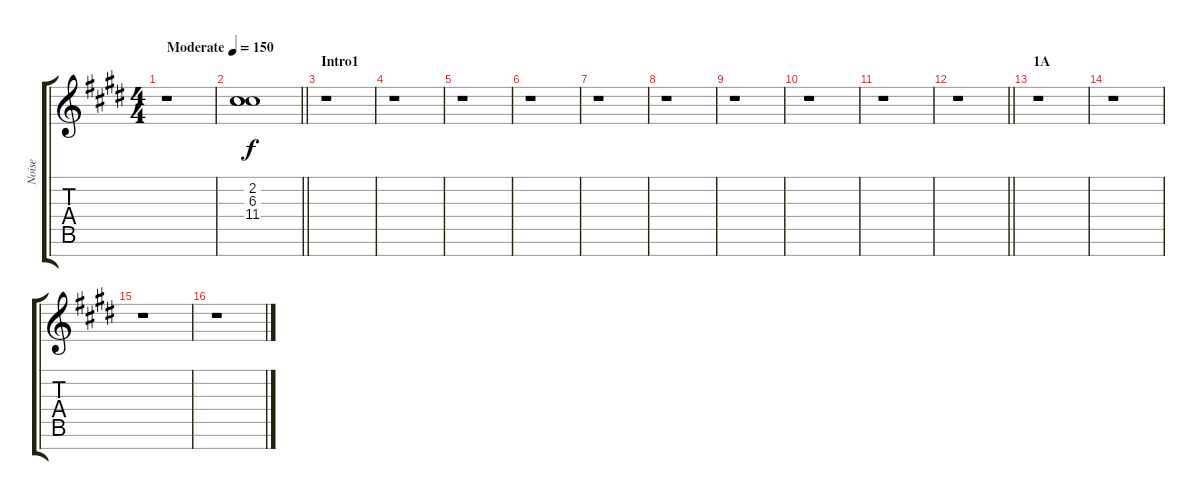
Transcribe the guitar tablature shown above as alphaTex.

\track ("Noise" "Noise") {instrument seashore}
\staff {score tabs}
\tuning (E5 B4 G4 D4 A3 E3 B2) {hide}
\ts (4 4)
\tempo (150 "Moderate")
\clef g2
\ks e
r.1{dy f instrument seashore} |
\barLineRight lightlight
(2.2 6.3 11.4).1 |
\section ("" "Intro1")
r.1 |
r.1 |
r.1 |
r.1 |
r.1 |
r.1 |
r.1 |
r.1 |
r.1 |
\barLineRight lightlight
r.1 |
\section ("" "1A")
r.1 |
r.1 |
r.1 |
r.1
